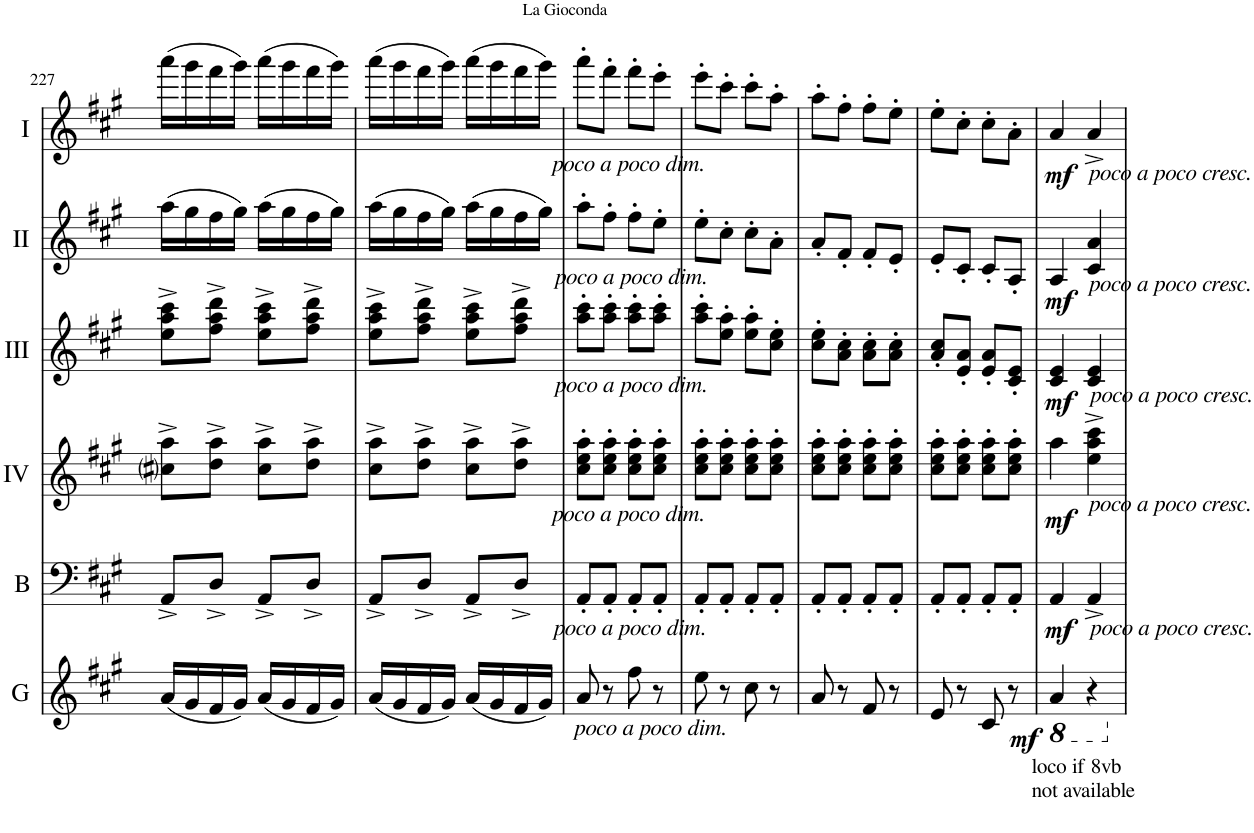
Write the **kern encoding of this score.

**kern	**dynam	**kern	**dynam	**kern	**dynam	**kern	**dynam	**kern	**dynam	**kern	**dynam
*part6	*part6	*part5	*part5	*part4	*part4	*part3	*part3	*part2	*part2	*part1	*part1
*staff6	*staff6	*staff5	*staff5	*staff4	*staff4	*staff3	*staff3	*staff2	*staff2	*staff1	*staff1
*I"Glock.	*	*I"Bass	*	*I"Acc. 4	*	*I"Acc. 3	*	*I"Acc. 2	*	*I"Acc. 1	*
*I'G	*	*I'B	*	*	*	*	*	*	*	*	*
!!LO:PB:g=z
*clefG2	*	*clefF4	*	*clefG2	*	*clefG2	*	*clefG2	*	*clefG2	*
*Trd-14c-24	*	*Trd7c12	*	*Trd7c12	*	*	*	*	*	*	*
*k[f#c#g#]	*	*k[f#c#g#]	*	*k[f#c#g#]	*	*k[f#c#g#]	*	*k[f#c#g#]	*	*k[f#c#g#]	*
*M2/4	*	*M2/4	*	*M2/4	*	*M2/4	*	*M2/4	*	*M2/4	*
=227	=227	=227	=227	=227	=227	=227	=227	=227	=227	=227	=227
(16a/LL	.	8AA^/L	.	8cc#i\^ 8aa\^L	.	8e\^ 8a\^ 8cc#\^L	.	(16aa\LL	.	(16aaa\LL	.
16g#/	.	.	.	.	.	.	.	16gg#\	.	16ggg#\	.
16f#/	.	8D^/J	.	8dd\^ 8aa\^J	.	8f#\^ 8a\^ 8dd\^J	.	16ff#\	.	16fff#\	.
16g#/JJ)	.	.	.	.	.	.	.	16gg#\JJ)	.	16ggg#\JJ)	.
(16a/LL	.	8AA^/L	.	8cc#\^ 8aa\^L	.	8e\^ 8a\^ 8cc#\^L	.	(16aa\LL	.	(16aaa\LL	.
16g#/	.	.	.	.	.	.	.	16gg#\	.	16ggg#\	.
16f#/	.	8D^/J	.	8dd\^ 8aa\^J	.	8f#\^ 8a\^ 8dd\^J	.	16ff#\	.	16fff#\	.
16g#/JJ)	.	.	.	.	.	.	.	16gg#\JJ)	.	16ggg#\JJ)	.
=228	=228	=228	=228	=228	=228	=228	=228	=228	=228	=228	=228
(16a/LL	.	8AA^/L	.	8cc#\^ 8aa\^L	.	8e\^ 8a\^ 8cc#\^L	.	(16aa\LL	.	(16aaa\LL	.
16g#/	.	.	.	.	.	.	.	16gg#\	.	16ggg#\	.
16f#/	.	8D^/J	.	8dd\^ 8aa\^J	.	8f#\^ 8a\^ 8dd\^J	.	16ff#\	.	16fff#\	.
16g#/JJ)	.	.	.	.	.	.	.	16gg#\JJ)	.	16ggg#\JJ)	.
(16a/LL	.	8AA^/L	.	8cc#\^ 8aa\^L	.	8e\^ 8a\^ 8cc#\^L	.	(16aa\LL	.	(16aaa\LL	.
16g#/	.	.	.	.	.	.	.	16gg#\	.	16ggg#\	.
16f#/	.	8D^/J	.	8dd\^ 8aa\^J	.	8f#\^ 8a\^ 8dd\^J	.	16ff#\	.	16fff#\	.
16g#/JJ)	.	.	.	.	.	.	.	16gg#\JJ)	.	16ggg#\JJ)	.
=229	=229	=229	=229	=229	=229	=229	=229	=229	=229	=229	=229
!	!	!	!	!	!	!	!	!	!	!LO:TX:b:i:t=poco a poco dim.	!
!	!	!	!	!	!	!	!	!LO:TX:b:i:t=poco a poco dim.	!	!	!
!	!	!	!	!	!	!LO:TX:b:i:t=poco a poco dim.	!	!	!	!	!
!	!	!	!	!LO:TX:b:i:t=poco a poco dim.	!	!	!	!	!	!	!
!	!	!LO:TX:b:i:t=poco a poco dim.	!	!	!	!	!	!	!	!	!
!LO:TX:b:i:t=poco a poco dim.	!	!	!	!	!	!	!	!	!	!	!
8a/	.	8AA'/L	.	8cc#\' 8ee\' 8aa\'L	.	8a\' 8cc#\'L	.	8aa'\L	.	8aaa'\L	.
8r	.	8AA'/J	.	8cc#\' 8ee\' 8aa\'J	.	8a\' 8cc#\'J	.	8ff#'\J	.	8fff#'\J	.
8ff#\	.	8AA'/L	.	8cc#\' 8ee\' 8aa\'L	.	8a\' 8cc#\'L	.	8ff#'\L	.	8fff#'\L	.
8r	.	8AA'/J	.	8cc#\' 8ee\' 8aa\'J	.	8a\' 8cc#\'J	.	8ee'\J	.	8eee'\J	.
=230	=230	=230	=230	=230	=230	=230	=230	=230	=230	=230	=230
8ee\	.	8AA'/L	.	8cc#\' 8ee\' 8aa\'L	.	8a\' 8cc#\'L	.	8ee'\L	.	8eee'\L	.
8r	.	8AA'/J	.	8cc#\' 8ee\' 8aa\'J	.	8e\' 8a\'J	.	8cc#'\J	.	8ccc#'\J	.
8cc#\	.	8AA'/L	.	8cc#\' 8ee\' 8aa\'L	.	8e\' 8a\'L	.	8cc#'\L	.	8ccc#'\L	.
8r	.	8AA'/J	.	8cc#\' 8ee\' 8aa\'J	.	8c#\' 8e\'J	.	8a'\J	.	8aa'\J	.
=231	=231	=231	=231	=231	=231	=231	=231	=231	=231	=231	=231
8a/	.	8AA'/L	.	8cc#\' 8ee\' 8aa\'L	.	8c#\' 8e\'L	.	8a'/L	.	8aa'\L	.
8r	.	8AA'/J	.	8cc#\' 8ee\' 8aa\'J	.	8A\' 8c#\'J	.	8f#'/J	.	8ff#'\J	.
8f#/	.	8AA'/L	.	8cc#\' 8ee\' 8aa\'L	.	8A\' 8c#\'L	.	8f#'/L	.	8ff#'\L	.
8r	.	8AA'/J	.	8cc#\' 8ee\' 8aa\'J	.	8A\' 8c#\'J	.	8e'/J	.	8ee'\J	.
=232	=232	=232	=232	=232	=232	=232	=232	=232	=232	=232	=232
8e/	.	8AA'/L	.	8cc#\' 8ee\' 8aa\'L	.	8A/' 8c#/'L	.	8e'/L	.	8ee'\L	.
8r	.	8AA'/J	.	8cc#\' 8ee\' 8aa\'J	.	8E/' 8A/'J	.	8c#'/J	.	8cc#'\J	.
8c#/	.	8AA'/L	.	8cc#\' 8ee\' 8aa\'L	.	8E/' 8A/'L	.	8c#'/L	.	8cc#'\L	.
8r	.	8AA'/J	.	8cc#\' 8ee\' 8aa\'J	.	8C#/' 8E/'J	.	8A'/J	.	8a'\J	.
=233	=233	=233	=233	=233	=233	=233	=233	=233	=233	=233	=233
*8ba	*	*	*	*	*	*	*	*	*	*	*
!LO:TX:b:t=loco if 8vb	!	!	!	!	!	!	!	!	!	!	!
!LO:TX:b:t=not available	!	!	!	!	!	!	!	!	!	!	!
!	!LO:DY:b	!	!LO:DY:b	!	!LO:DY:b	!	!LO:DY:b	!	!LO:DY:b	!	!LO:DY:b
4A/	mf	4AA/	mf	4aa\	mf	4C#/ 4E/	mf	4A/	mf	4a/	mf
!	!	!	!	!	!	!	!	!	!	!LO:TX:b:i:t=poco a poco cresc.	!
!	!	!	!	!	!	!	!	!LO:TX:b:i:t=poco a poco cresc.	!	!	!
!	!	!	!	!	!	!LO:TX:b:i:t=poco a poco cresc.	!	!	!	!	!
!	!	!	!	!LO:TX:b:i:t=poco a poco cresc.	!	!	!	!	!	!	!
!	!	!LO:TX:b:i:t=poco a poco cresc.	!	!	!	!	!	!	!	!	!
4r	.	4AA^/	.	4ee\^ 4aa\^ 4ccc#\^	.	4C#/ 4E/	.	4c#/ 4a/	.	4a^/	.
*X8ba	*	*	*	*	*	*	*	*	*	*	*
=	=	=	=	=	=	=	=	=	=	=	=
*-	*-	*-	*-	*-	*-	*-	*-	*-	*-	*-	*-
